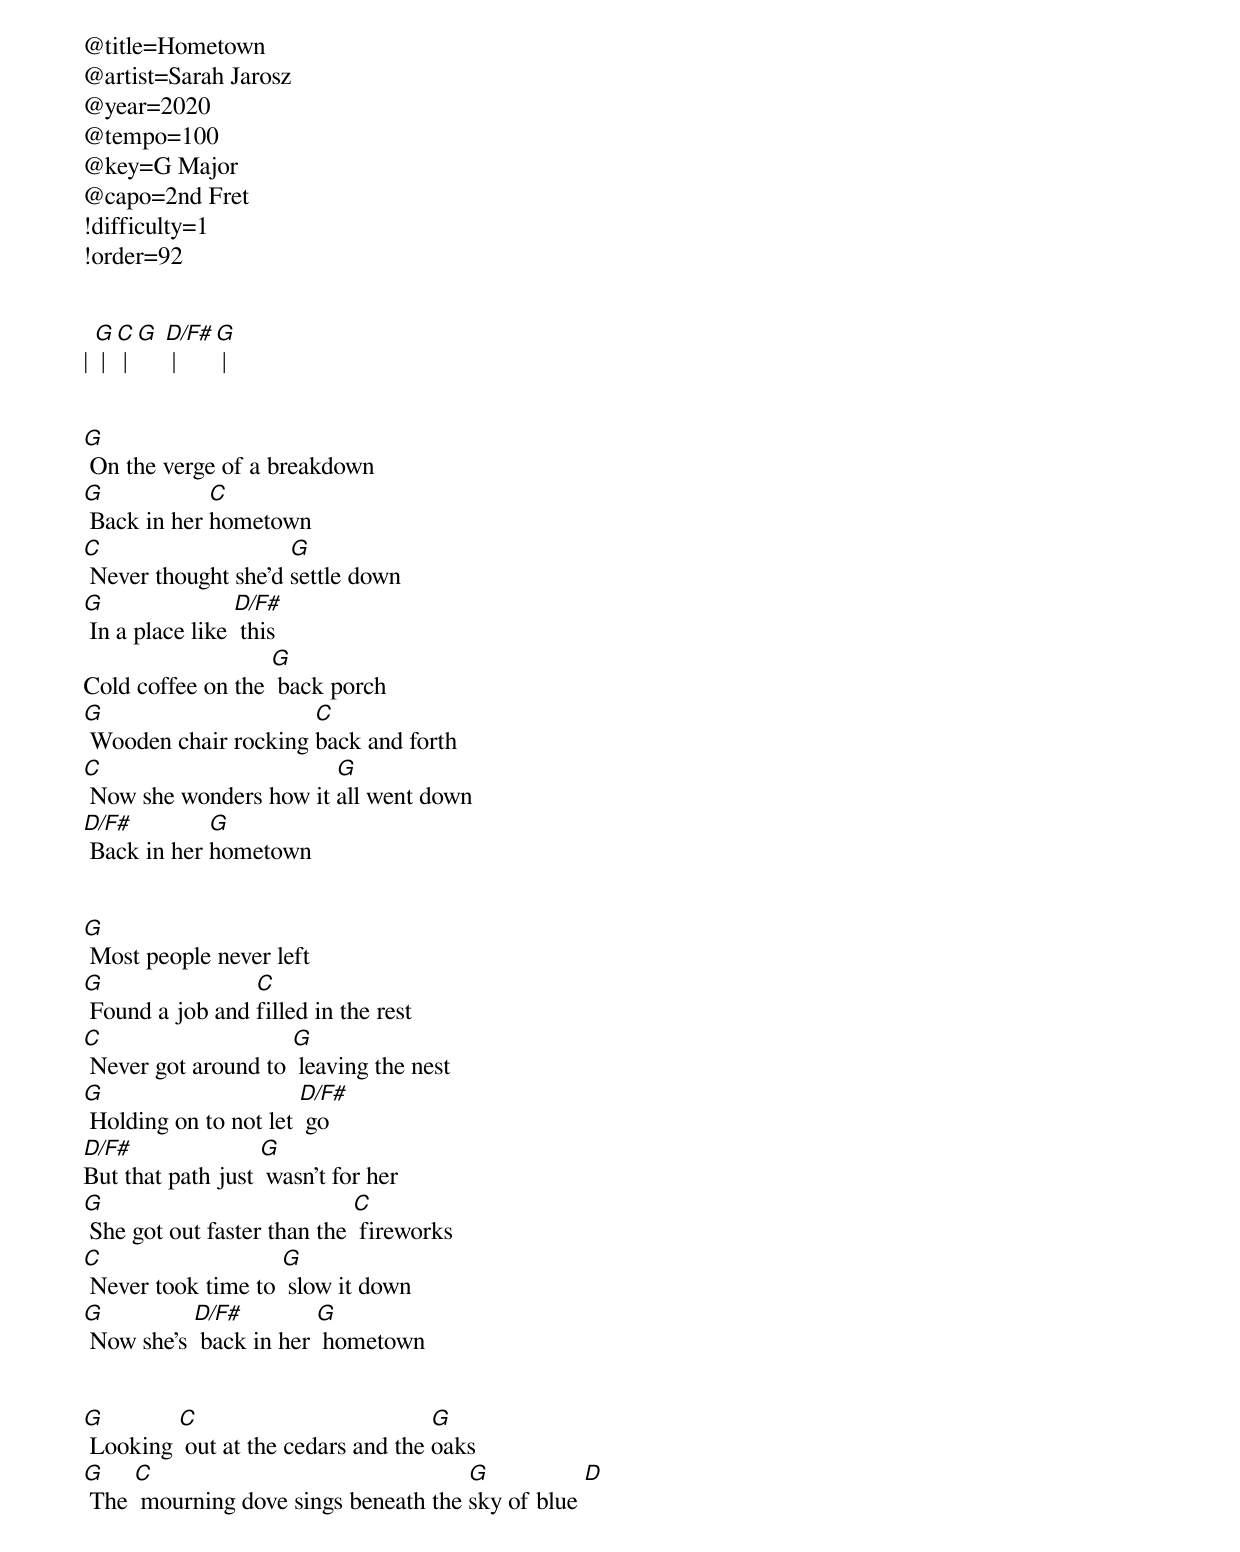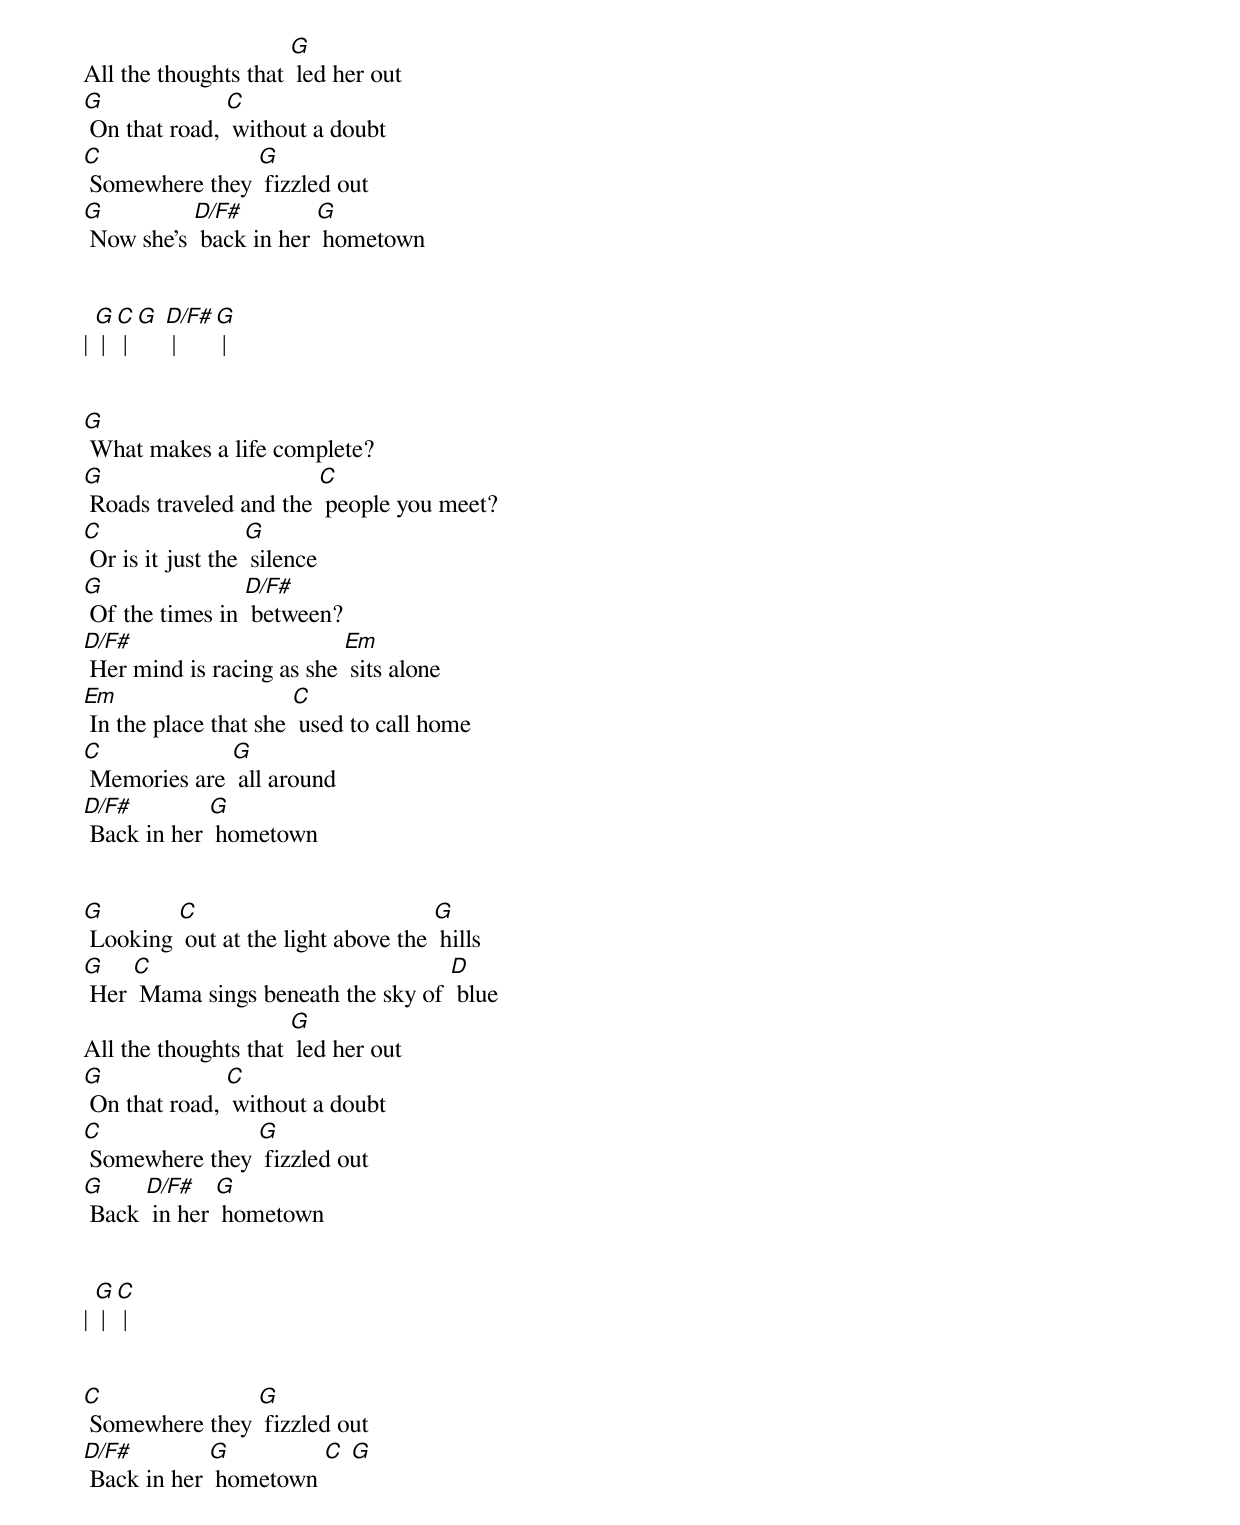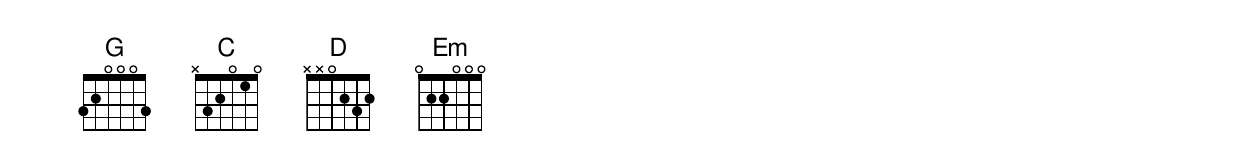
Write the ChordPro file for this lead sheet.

@title=Hometown
@artist=Sarah Jarosz
@year=2020
@tempo=100
@key=G Major
@capo=2nd Fret
!difficulty=1
!order=92


| [G] | [C] | [G] [D/F#] | [G] |


[G] On the verge of a breakdown
[G] Back in her [C]hometown
[C] Never thought she'd [G]settle down
[G] In a place like [D/F#] this
Cold coffee on the [G] back porch
[G] Wooden chair rocking [C]back and forth
[C] Now she wonders how it [G]all went down
[D/F#] Back in her [G]hometown


[G] Most people never left
[G] Found a job and [C]filled in the rest
[C] Never got around to [G] leaving the nest
[G] Holding on to not let [D/F#] go
[D/F#]But that path just [G] wasn’t for her
[G] She got out faster than the [C] fireworks
[C] Never took time to [G] slow it down
[G] Now she’s [D/F#] back in her [G] hometown


[G] Looking [C] out at the cedars and the [G]oaks
[G] The [C] mourning dove sings beneath the [G]sky of blue [D]
All the thoughts that [G] led her out
[G] On that road, [C] without a doubt
[C] Somewhere they [G] fizzled out
[G] Now she’s [D/F#] back in her [G] hometown


| [G] | [C] | [G] [D/F#] | [G] |


[G] What makes a life complete?
[G] Roads traveled and the [C] people you meet?
[C] Or is it just the [G] silence
[G] Of the times in [D/F#] between?
[D/F#] Her mind is racing as she [Em] sits alone
[Em] In the place that she [C] used to call home
[C] Memories are [G] all around
[D/F#] Back in her [G] hometown


[G] Looking [C] out at the light above the [G] hills
[G] Her [C] Mama sings beneath the sky of [D] blue
All the thoughts that [G] led her out
[G] On that road, [C] without a doubt
[C] Somewhere they [G] fizzled out
[G] Back [D/F#] in her [G] hometown


| [G] | [C] |


[C] Somewhere they [G] fizzled out
[D/F#] Back in her [G] hometown [C] [G]
